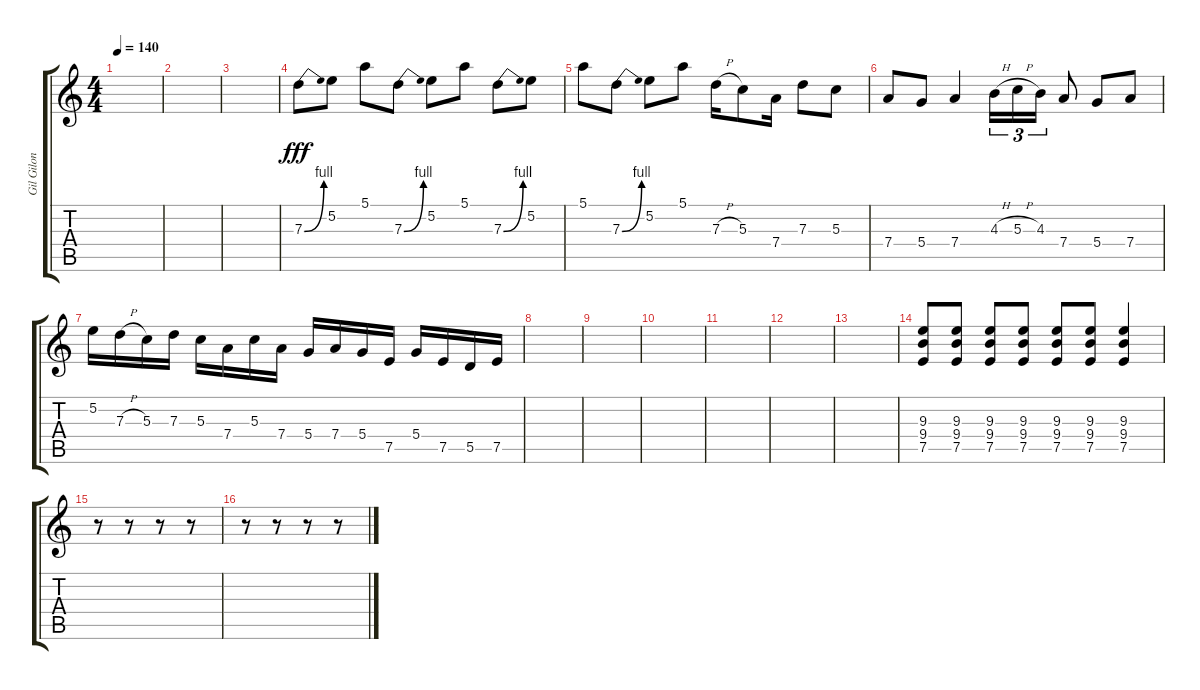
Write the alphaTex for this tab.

\track ("Gil Gilon" "Gil Gilon") {instrument overdrivenguitar}
\staff {score tabs}
\tuning (E4 B3 G3 D3 A2 E2) {hide}
\ts (4 4)
\tempo 140
\clef g2
\ks c
|
|
|
7.3{be (bend 0 0 60 4)}.8{dy fff} 5.2.8 5.1.8 7.3{be (bend 0 0 60 4)}.8 5.2.8 5.1.8 7.3{be (bend 0 0 60 4)}.8 5.2.8 |
5.1.8 7.3{be (bend 0 0 60 4)}.8 5.2.8 5.1.8 7.3{h}.16 5.3.8 7.4.16 7.3.8 5.3.8 |
7.4.8 5.4.8 7.4.4 4.3{h}.16{tu (3 2)} 5.3{h}.16{tu (3 2)} 4.3.16{tu (3 2)} 7.4.8 5.4.8 7.4.8 |
5.2.16 7.3{h}.16 5.3.16 7.3.16 5.3.16 7.4.16 5.3.16 7.4.16 5.4.16 7.4.16 5.4.16 7.5.16 5.4.16 7.5.16 5.5.16 7.5.16 |
|
|
|
|
|
|
(9.3 9.4 7.5).8 (9.3 9.4 7.5).8 (9.3 9.4 7.5).8 (9.3 9.4 7.5).8 (9.3 9.4 7.5).8 (9.3 9.4 7.5).8 (9.3 9.4 7.5).4 |
r.8 r.8 r.8 r.8 |
r.8 r.8 r.8 r.8
